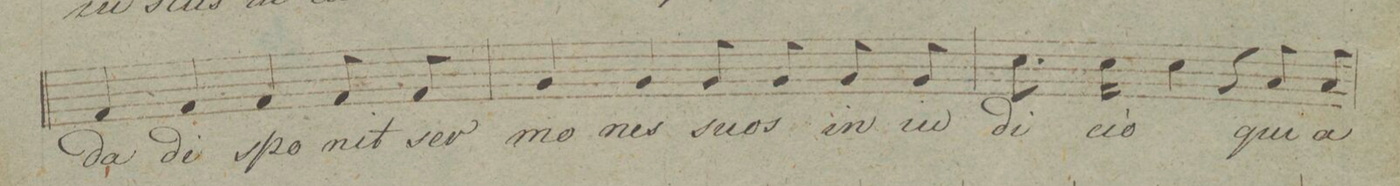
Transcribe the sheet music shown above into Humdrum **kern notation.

**kern	**text	**dynam
*I"Baſso.	*	*
*clefF4	*	*
*k[f#c#g#d#]	*	*
*met(c|)	*	*
*M2/2	*	*
4AA/	-da	.
4AA/	di-	.
4AA/	-spo-	.
8AA/	-nit	.
8AA/	ser-	.
=39	=39	=39
4BB/	-mo-	.
4BB/	-nes	.
8BB/	su-	.
8BB/	-os	.
8BB/	in	.
8BB/	iu-	.
=40	=40	=40
8.E\	-di-	.
16E\	-ci-	.
4E\	-o	.
4r	.	.
8C#/	qui-	.
8C#/	-a	.
=41	=41	=41
*-	*-	*-
